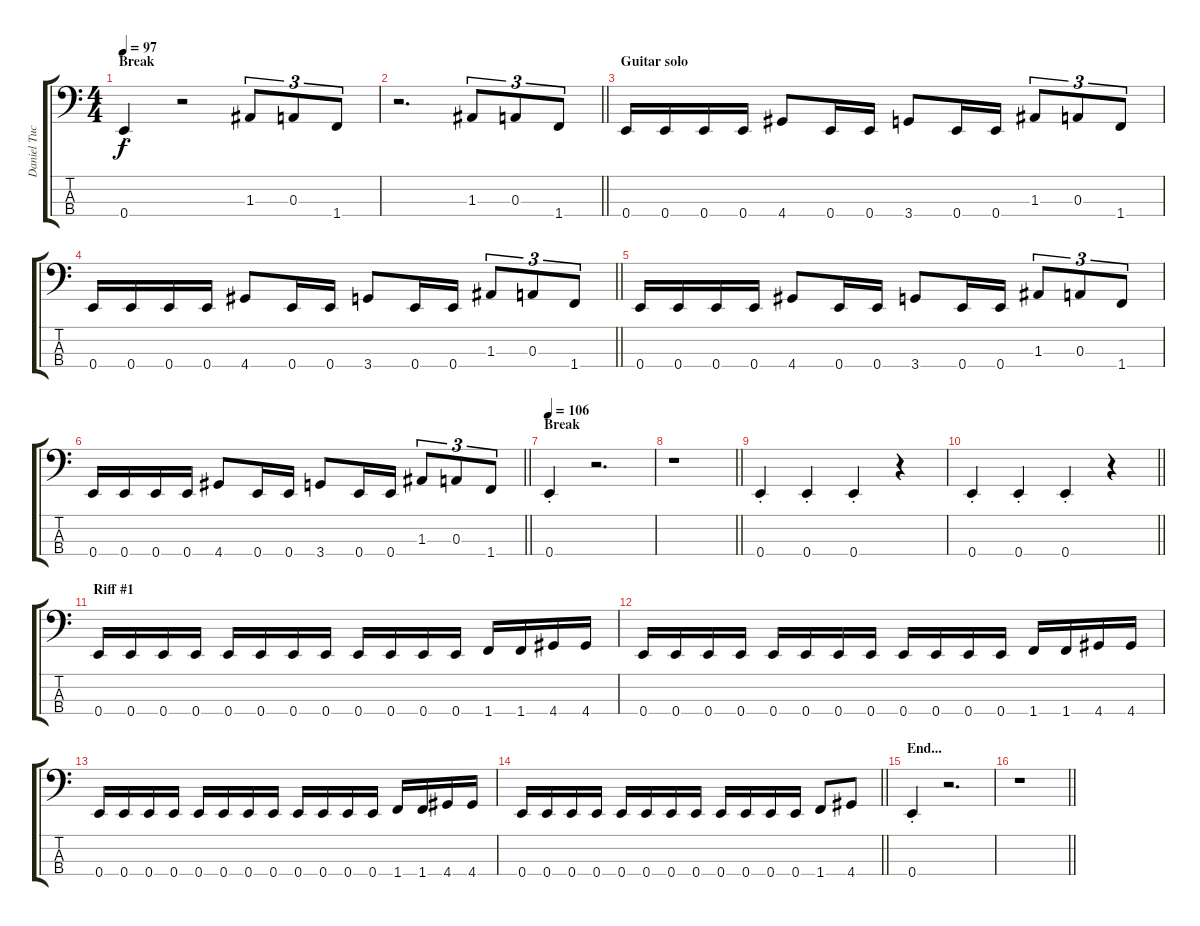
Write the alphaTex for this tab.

\track ("Daniel Tucker (Bass)" "Daniel Tuc") {instrument electricbassfinger}
\staff {score tabs}
\tuning (G2 D2 A1 E1) {hide}
\ts (4 4)
\section ("" "Break")
\tempo 97
\clef f4
\ks c
0.4{st}.4{dy f} r.2 1.3.8{tu (3 2)} 0.3.8{tu (3 2)} 1.4.8{tu (3 2)} |
\barLineRight lightlight
r.2{d} 1.3.8{tu (3 2)} 0.3.8{tu (3 2)} 1.4.8{tu (3 2)} |
\section ("" "Guitar solo")
0.4.16 0.4.16 0.4.16 0.4.16 4.4.8 0.4.16 0.4.16 3.4.8 0.4.16 0.4.16 1.3.8{tu (3 2)} 0.3.8{tu (3 2)} 1.4.8{tu (3 2)} |
\barLineRight lightlight
0.4.16 0.4.16 0.4.16 0.4.16 4.4.8 0.4.16 0.4.16 3.4.8 0.4.16 0.4.16 1.3.8{tu (3 2)} 0.3.8{tu (3 2)} 1.4.8{tu (3 2)} |
0.4.16 0.4.16 0.4.16 0.4.16 4.4.8 0.4.16 0.4.16 3.4.8 0.4.16 0.4.16 1.3.8{tu (3 2)} 0.3.8{tu (3 2)} 1.4.8{tu (3 2)} |
\barLineRight lightlight
0.4.16 0.4.16 0.4.16 0.4.16 4.4.8 0.4.16 0.4.16 3.4.8 0.4.16 0.4.16 1.3.8{tu (3 2)} 0.3.8{tu (3 2)} 1.4.8{tu (3 2)} |
\section ("" "Break")
\tempo 106
0.4{st}.4 r.2{d} |
\barLineRight lightlight
r.1 |
0.4{st}.4 0.4{st}.4 0.4{st}.4 r.4 |
\barLineRight lightlight
0.4{st}.4 0.4{st}.4 0.4{st}.4 r.4 |
\section ("" "Riff #1")
0.4.16 0.4.16 0.4.16 0.4.16 0.4.16 0.4.16 0.4.16 0.4.16 0.4.16 0.4.16 0.4.16 0.4.16 1.4.16 1.4.16 4.4.16 4.4.16 |
0.4.16 0.4.16 0.4.16 0.4.16 0.4.16 0.4.16 0.4.16 0.4.16 0.4.16 0.4.16 0.4.16 0.4.16 1.4.16 1.4.16 4.4.16 4.4.16 |
0.4.16 0.4.16 0.4.16 0.4.16 0.4.16 0.4.16 0.4.16 0.4.16 0.4.16 0.4.16 0.4.16 0.4.16 1.4.16 1.4.16 4.4.16 4.4.16 |
\barLineRight lightlight
0.4.16 0.4.16 0.4.16 0.4.16 0.4.16 0.4.16 0.4.16 0.4.16 0.4.16 0.4.16 0.4.16 0.4.16 1.4.8 4.4.8 |
\section ("" "End...")
0.4{st}.4 r.2{d} |
\barLineRight lightlight
r.1
